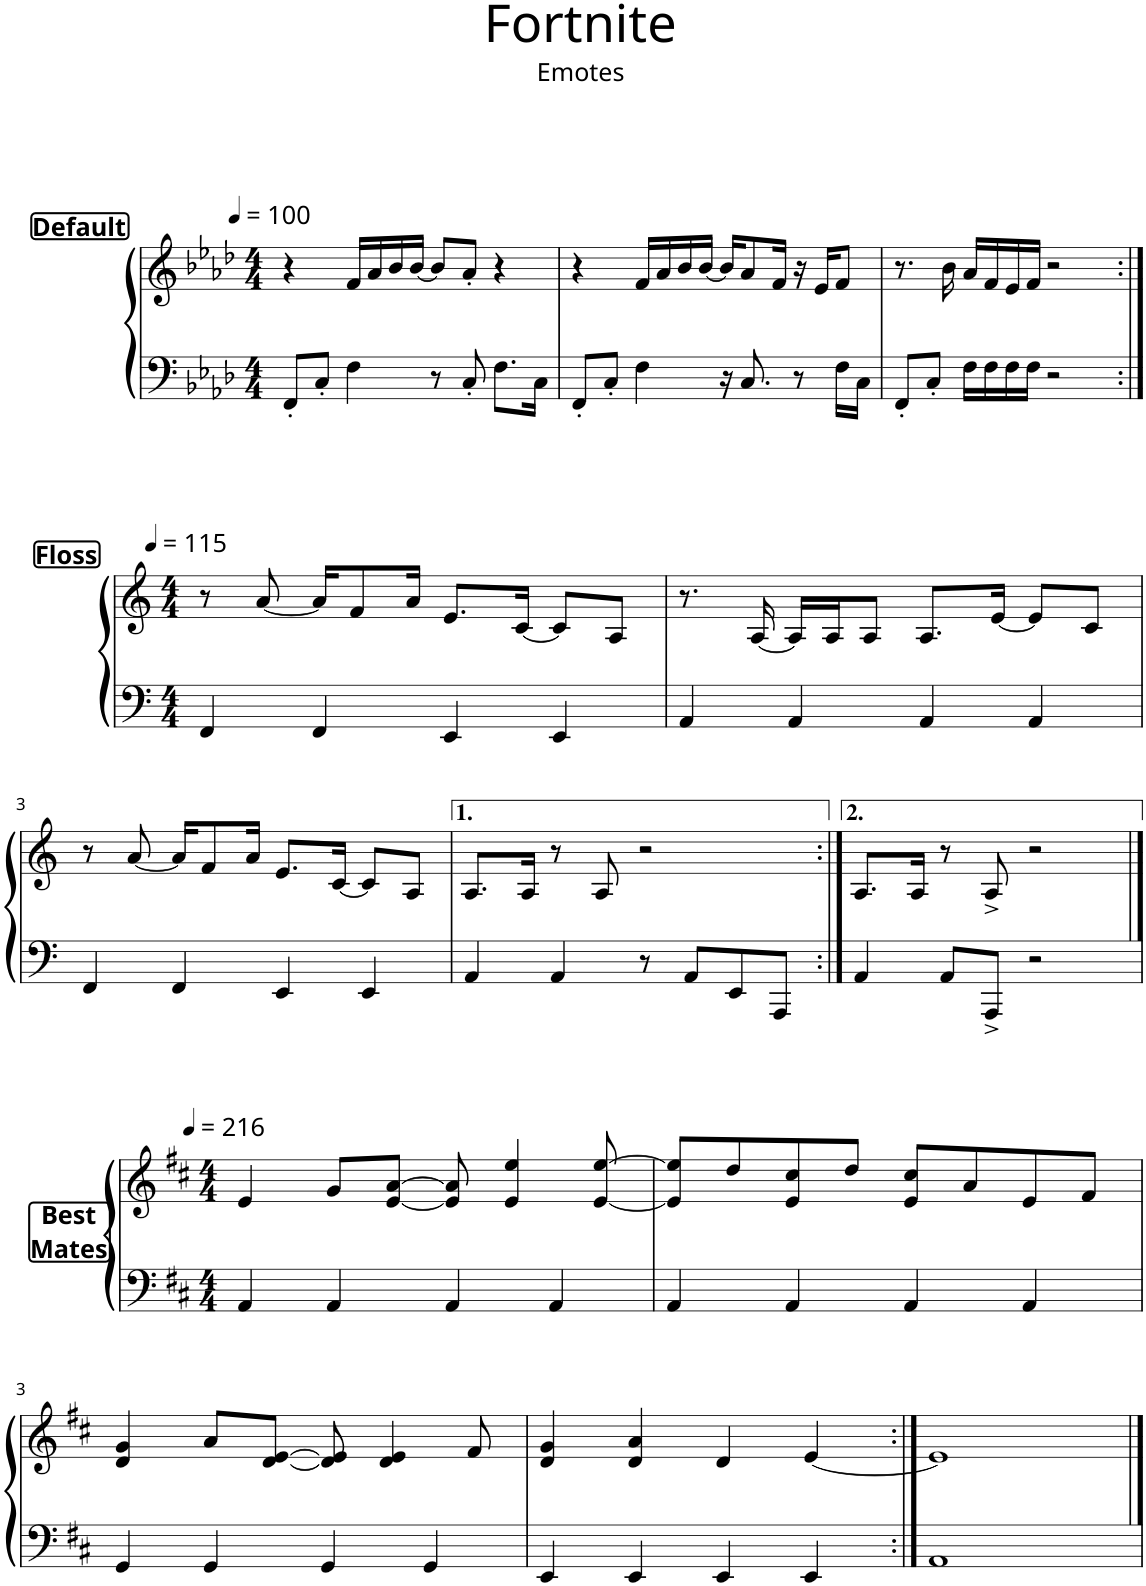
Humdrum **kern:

**kern	**kern
*part1	*part1
*staff2	*staff1
*I"Piano	*
*I'Pno.	*
*clefF4	*clefG2
*k[b-e-a-d-]	*k[b-e-a-d-]
*M4/4	*M4/4
*MM100	*MM100
=1	=1
8FF'/L	4r
8C'/J	.
4F\	16f/LL
.	16a-/
.	16b-/
.	[16b-/JJ
8r	8b-/L]
8C'/	8a-'/J
8.F\L	4r
16C\Jk	.
=2	=2
8FF'/L	4r
8C'/J	.
4F\	16f/LL
.	16a-/
.	16b-/
.	[16b-/JJ
16r	16b-/KL]
8.C/	8a-/
.	16f/Jk
8r	16r
.	16e-/KL
16F\LL	8f/J
16C\JJ	.
=3	=3
8FF'/L	8.r
8C'/J	.
.	16b-\
16F\LL	16a-/LL
16F\	16f/
16F\	16e-/
16F\JJ	16f/JJ
2r	2r
!!LO:LB:g=z
=1:|!	=1:|!
*k[]	*k[]
*M4/4	*M4/4
*	*MM115
4FF/	8r
.	[8a/
4FF/	16a/KL]
.	8f/
.	16a/Jk
4EE/	8.e/L
.	[16c/Jk
4EE/	8c/L]
.	8A/J
=2	=2
4AA/	8.r
.	[16A/
4AA/	16A/LL]
.	16A/J
.	8A/J
4AA/	8.A/L
.	[16e/Jk
4AA/	8e/L]
.	8c/J
!!LO:LB:g=z
=3	=3
4FF/	8r
.	[8a/
4FF/	16a/KL]
.	8f/
.	16a/Jk
4EE/	8.e/L
.	[16c/Jk
4EE/	8c/L]
.	8A/J
=4	=4
4AA/	8.A/L
.	16A/Jk
4AA/	8r
.	8A/
8r	2r
8AA/L	.
8EE/	.
8AAA/J	.
=5:|!	=5:|!
4AA/	8.A/L
.	16A/Jk
8AA/L	8r
8AAA^/J	8A^/
2r	2r
!!LO:LB:g=z
==1	==1
*k[f#c#]	*k[f#c#]
*M4/4	*M4/4
*	*MM216
4AA/	4e/
4AA/	8g/L
.	[8e/ [8a/J
4AA/	8e/] 8a/]
.	4e/ 4ee/
4AA/	.
.	[8e/ [8ee/
=2	=2
4AA/	8e/] 8ee/]L
.	8dd/
4AA/	8e/ 8cc#/
.	8dd/J
4AA/	8e/ 8cc#/L
.	8a/
4AA/	8e/
.	8f#/J
!!LO:LB:g=z
=3	=3
4GG/	4d/ 4g/
4GG/	8a/L
.	[8d/ [8e/J
4GG/	8d/] 8e/]
.	4d/ 4e/
4GG/	.
.	8f#/
=4	=4
4EE/	4d/ 4g/
4EE/	4d/ 4a/
4EE/	4d/
4EE/	[4e/
=5:|!	=5:|!
1AA	1e]
==	==
*-	*-
